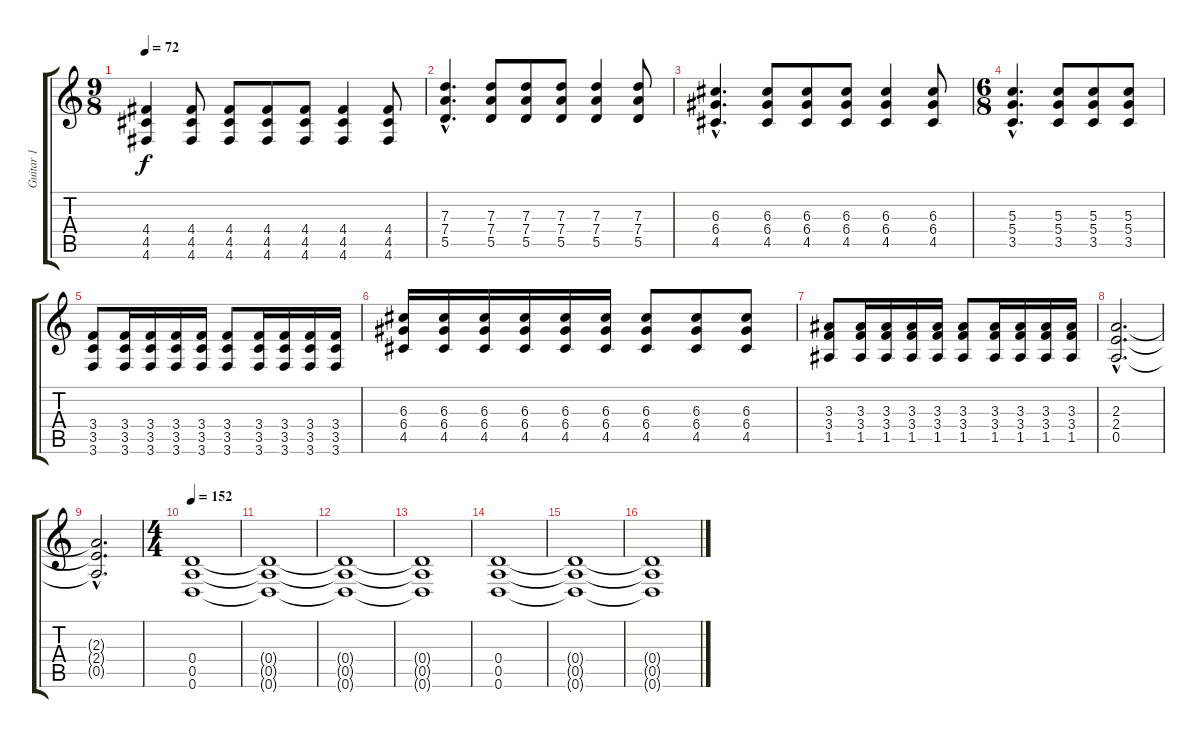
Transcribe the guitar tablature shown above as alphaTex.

\track ("Guitar 1" "Guitar 1") {instrument distortionguitar}
\staff {score tabs}
\tuning (E4 B3 G3 D3 A2 D2) {hide}
\ts (9 8)
\tempo 72
\clef g2
\ks c
(4.4 4.5 4.6).4{dy f instrument distortionguitar} (4.4 4.5 4.6).8 (4.4 4.5 4.6).8 (4.4 4.5 4.6).8 (4.4 4.5 4.6).8 (4.4 4.5 4.6).4 (4.4 4.5 4.6).8 |
(7.3{hac} 7.4{hac} 5.5{hac}).4{d} (7.3 7.4 5.5).8 (7.3 7.4 5.5).8 (7.3 7.4 5.5).8 (7.3 7.4 5.5).4 (7.3 7.4 5.5).8 |
(6.3{hac} 6.4{hac} 4.5{hac}).4{d} (6.3 6.4 4.5).8 (6.3 6.4 4.5).8 (6.3 6.4 4.5).8 (6.3 6.4 4.5).4 (6.3 6.4 4.5).8 |
\ts (6 8)
(5.3{hac} 5.4{hac} 3.5{hac}).4{d} (5.3 5.4 3.5).8 (5.3 5.4 3.5).8 (5.3 5.4 3.5).8 |
(3.4 3.5 3.6).8 (3.4 3.5 3.6).16 (3.4 3.5 3.6).16 (3.4 3.5 3.6).16 (3.4 3.5 3.6).16 (3.4 3.5 3.6).8 (3.4 3.5 3.6).16 (3.4 3.5 3.6).16 (3.4 3.5 3.6).16 (3.4 3.5 3.6).16 |
(6.3 6.4 4.5).16 (6.3 6.4 4.5).16 (6.3 6.4 4.5).16 (6.3 6.4 4.5).16 (6.3 6.4 4.5).16 (6.3 6.4 4.5).16 (6.3 6.4 4.5).8 (6.3 6.4 4.5).8 (6.3 6.4 4.5).8 |
(3.3 3.4 1.5).8 (3.3 3.4 1.5).16 (3.3 3.4 1.5).16 (3.3 3.4 1.5).16 (3.3 3.4 1.5).16 (3.3 3.4 1.5).8 (3.3 3.4 1.5).16 (3.3 3.4 1.5).16 (3.3 3.4 1.5).16 (3.3 3.4 1.5).16 |
(2.3{hac} 2.4{hac} 0.5{hac}).2{d} |
(2.3{hac t} 2.4{hac t} 0.5{hac t}).2{d} |
\ts (4 4)
\tempo 152
(0.4 0.5 0.6).1 |
(0.4{t} 0.5{t} 0.6{t}).1 |
(0.4{t} 0.5{t} 0.6{t}).1 |
(0.4{t} 0.5{t} 0.6{t}).1 |
(0.4 0.5 0.6).1 |
(0.4{t} 0.5{t} 0.6{t}).1 |
(0.4{t} 0.5{t} 0.6{t}).1
